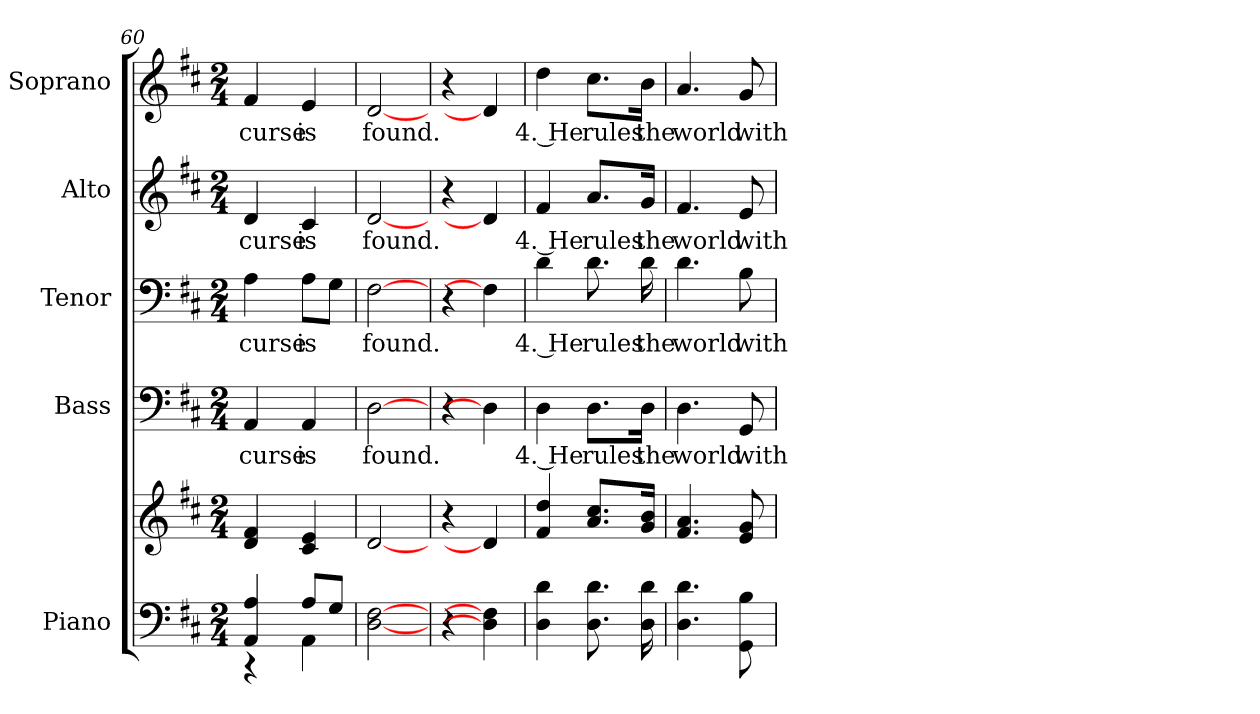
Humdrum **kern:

**kern	**kern	**kern	**text	**kern	**text	**kern	**text	**kern	**text
*part5	*part5	*part4	*part4	*part3	*part3	*part2	*part2	*part1	*part1
*staff6	*staff5	*staff4	*staff4	*staff3	*staff3	*staff2	*staff2	*staff1	*staff1
*I"Piano	*	*I"Bass	*	*I"Tenor	*	*I"Alto	*	*I"Soprano	*
*I'Pno.	*	*I'B.	*	*I'T.	*	*I'A.	*	*I'S.	*
*clefF4	*clefG2	*clefF4	*	*clefF4	*	*clefG2	*	*clefG2	*
*k[f#c#]	*k[f#c#]	*k[f#c#]	*	*k[f#c#]	*	*k[f#c#]	*	*k[f#c#]	*
*D:	*D:	*D:	*	*D:	*	*D:	*	*D:	*
*M2/4	*M2/4	*M2/4	*	*M2/4	*	*M2/4	*	*M2/4	*
=60	=60	=60	=60	=60	=60	=60	=60	=60	=60
*^	*	*	*	*	*	*	*	*	*
!	!	!	!	!LO:LY:b:color=#000000	!	!	!	!	!	!
!	!	!	!	!	!	!LO:LY:b:color=#000000	!	!	!	!
!	!	!	!	!	!	!	!	!LO:LY:b:color=#000000	!	!
!	!	!	!	!	!	!	!	!	!	!LO:LY:b:color=#000000
4AAi/ 4Ai	4r	4di/ 4f#i	4AAi/	curse	4Ai\	curse	4di/	curse	4f#i/	curse
!	!	!	!	!LO:LY:b:color=#000000	!	!	!	!	!	!
!	!	!	!	!	!	!LO:LY:b:color=#000000	!	!	!	!
!	!	!	!	!	!	!	!	!LO:LY:b:color=#000000	!	!
!	!	!	!	!	!	!	!	!	!	!LO:LY:b:color=#000000
8Ai/L	4AAi\	4c#i/ 4ei	4AAi/	is	8Ai\L	is	4c#i/	is	4ei/	is
8Gi/J	.	.	.	.	8Gi\J	.	.	.	.	.
*v	*v	*	*	*	*	*	*	*	*	*
!!LO:PB:g=z
=61	=61	=61	=61	=61	=61	=61	=61	=61	=61
!	!	!	!LO:LY:b:color=#000000	!	!	!	!	!	!
!	!	!	!	!	!LO:LY:b:color=#000000	!	!	!	!
!	!	!	!	!	!	!	!LO:LY:b:color=#000000	!	!
!	!	!	!	!	!	!	!	!	!LO:LY:b:color=#000000
[2Di\ [2F#i	[2di/	[2Di\	found.	[2F#i\	found.	[2di/	found.	[2di/	found.
=62	=62	=62	=62	=62	=62	=62	=62	=62	=62
4r	4r	4r	.	4r	.	4r	.	4r	.
4Di\] 4F#i]	4di/]	4Di\]	.	4F#i\]	.	4di/]	.	4di/]	.
=63	=63	=63	=63	=63	=63	=63	=63	=63	=63
!	!	!	!LO:LY:b:color=#000000	!	!	!	!	!	!
!	!	!	!	!	!LO:LY:b:color=#000000	!	!	!	!
!	!	!	!	!	!	!	!LO:LY:b:color=#000000	!	!
!	!	!	!	!	!	!	!	!	!LO:LY:b:color=#000000
4Di\ 4di	4f#i/ 4ddi	4Di\	4. He	4di\	4. He	4f#i/	4. He	4ddi\	4. He
!	!	!	!LO:LY:b:color=#000000	!	!	!	!	!	!
!	!	!	!	!	!LO:LY:b:color=#000000	!	!	!	!
!	!	!	!	!	!	!	!LO:LY:b:color=#000000	!	!
!	!	!	!	!	!	!	!	!	!LO:LY:b:color=#000000
8.Di\ 8.di	8.ai/ 8.cc#i/L	8.Di\L	rules	8.di\	rules	8.ai/L	rules	8.cc#i\L	rules
!	!	!	!LO:LY:b:color=#000000	!	!	!	!	!	!
!	!	!	!	!	!LO:LY:b:color=#000000	!	!	!	!
!	!	!	!	!	!	!	!LO:LY:b:color=#000000	!	!
!	!	!	!	!	!	!	!	!	!LO:LY:b:color=#000000
16Di\ 16di	16gi/ 16bi/Jk	16Di\Jk	the	16di\	the	16gi/Jk	the	16bi\Jk	the
=64	=64	=64	=64	=64	=64	=64	=64	=64	=64
!	!	!	!LO:LY:b:color=#000000	!	!	!	!	!	!
!	!	!	!	!	!LO:LY:b:color=#000000	!	!	!	!
!	!	!	!	!	!	!	!LO:LY:b:color=#000000	!	!
!	!	!	!	!	!	!	!	!	!LO:LY:b:color=#000000
4.Di\ 4.di	4.f#i/ 4.ai	4.Di\	world	4.di\	world	4.f#i/	world	4.ai/	world
!	!	!	!LO:LY:b:color=#000000	!	!	!	!	!	!
!	!	!	!	!	!LO:LY:b:color=#000000	!	!	!	!
!	!	!	!	!	!	!	!LO:LY:b:color=#000000	!	!
!	!	!	!	!	!	!	!	!	!LO:LY:b:color=#000000
8GGi\ 8Bi	8ei/ 8gi	8GGi/	with	8Bi\	with	8ei/	with	8gi/	with
=	=	=	=	=	=	=	=	=	=
*-	*-	*-	*-	*-	*-	*-	*-	*-	*-
